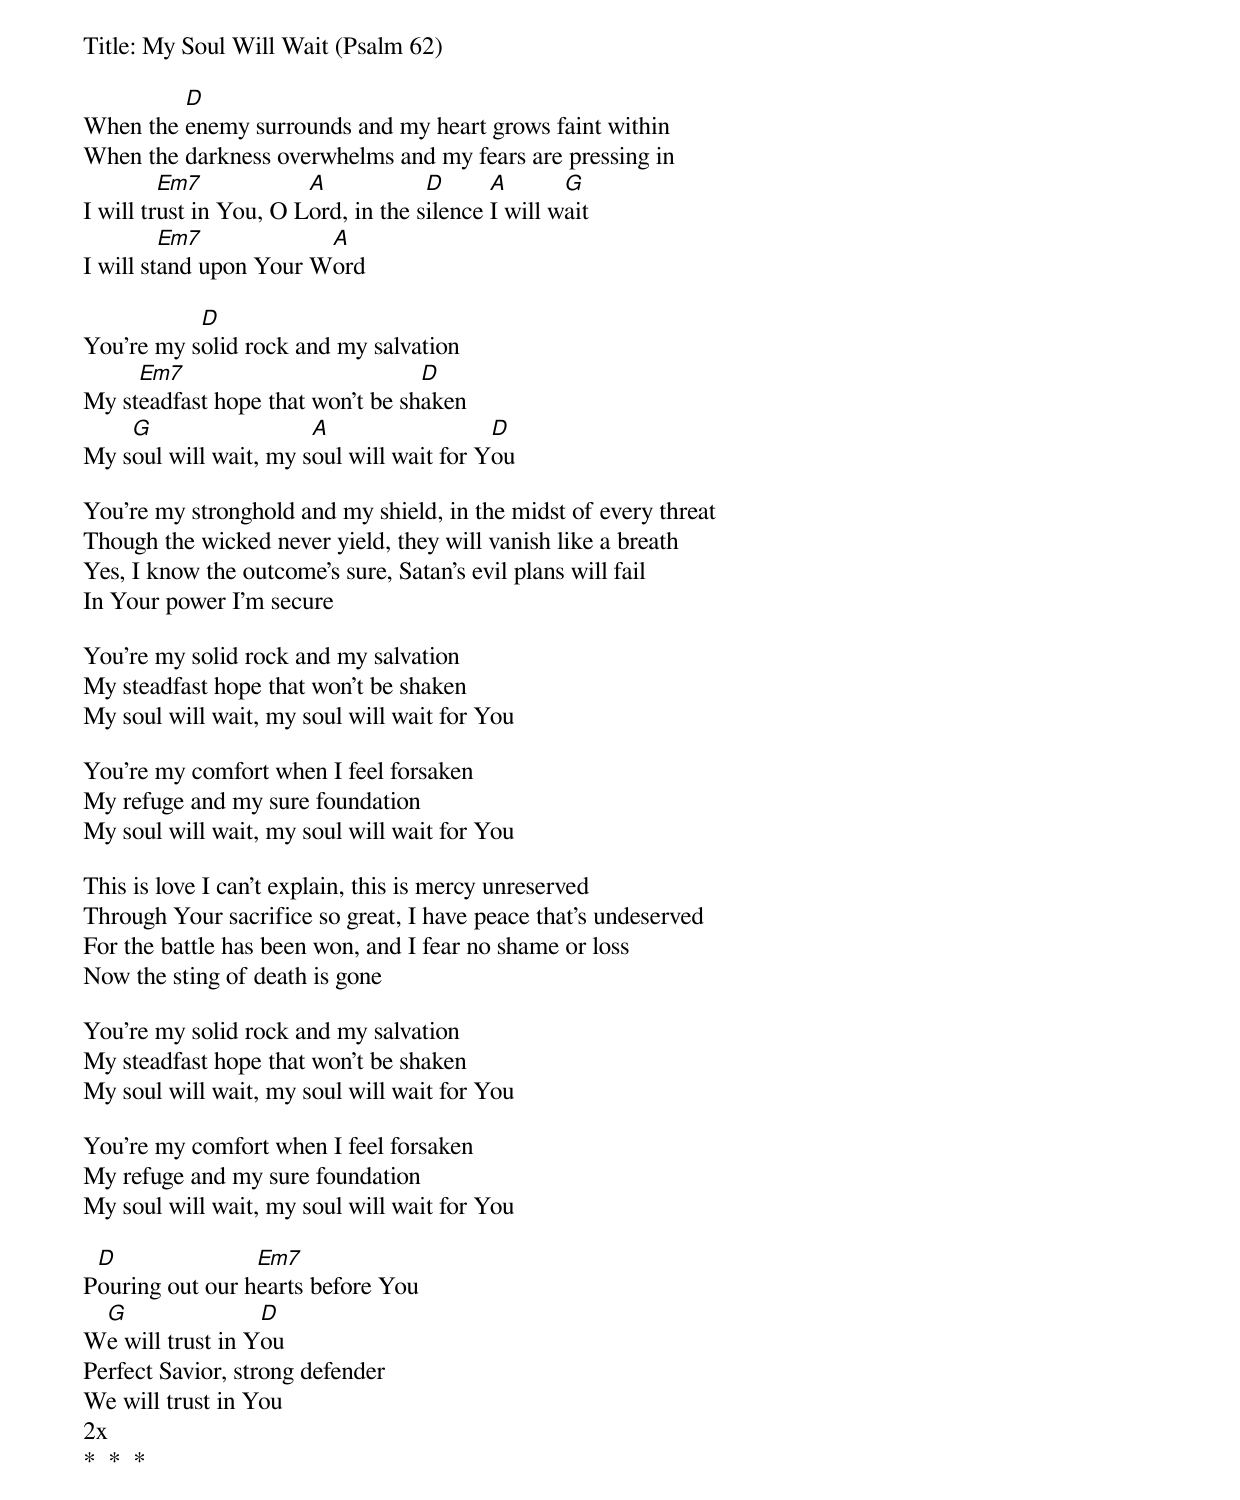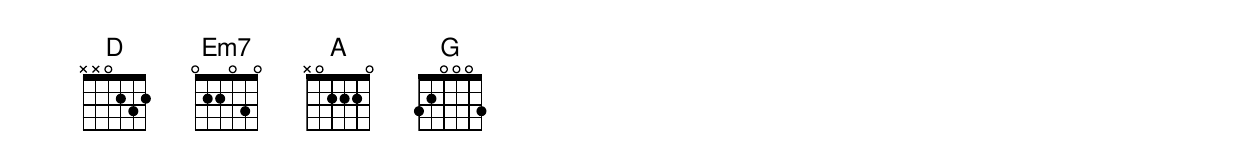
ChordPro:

Title: My Soul Will Wait (Psalm 62)

When the [D]enemy surrounds and my heart grows faint within
When the darkness overwhelms and my fears are pressing in
I will tr[Em7]ust in You, O L[A]ord, in the s[D]ilence [A]I will w[G]ait
I will st[Em7]and upon Your W[A]ord

You’re my s[D]olid rock and my salvation
My st[Em7]eadfast hope that won’t be sh[D]aken
My s[G]oul will wait, my s[A]oul will wait for Y[D]ou

You’re my stronghold and my shield, in the midst of every threat
Though the wicked never yield, they will vanish like a breath
Yes, I know the outcome’s sure, Satan’s evil plans will fail
In Your power I’m secure

You’re my solid rock and my salvation
My steadfast hope that won’t be shaken
My soul will wait, my soul will wait for You

You’re my comfort when I feel forsaken
My refuge and my sure foundation
My soul will wait, my soul will wait for You

This is love I can’t explain, this is mercy unreserved
Through Your sacrifice so great, I have peace that’s undeserved
For the battle has been won, and I fear no shame or loss
Now the sting of death is gone

You’re my solid rock and my salvation
My steadfast hope that won’t be shaken
My soul will wait, my soul will wait for You

You’re my comfort when I feel forsaken
My refuge and my sure foundation
My soul will wait, my soul will wait for You

P[D]ouring out our h[Em7]earts before You
W[G]e will trust in Y[D]ou
Perfect Savior, strong defender
We will trust in You
2x
*  *  *
